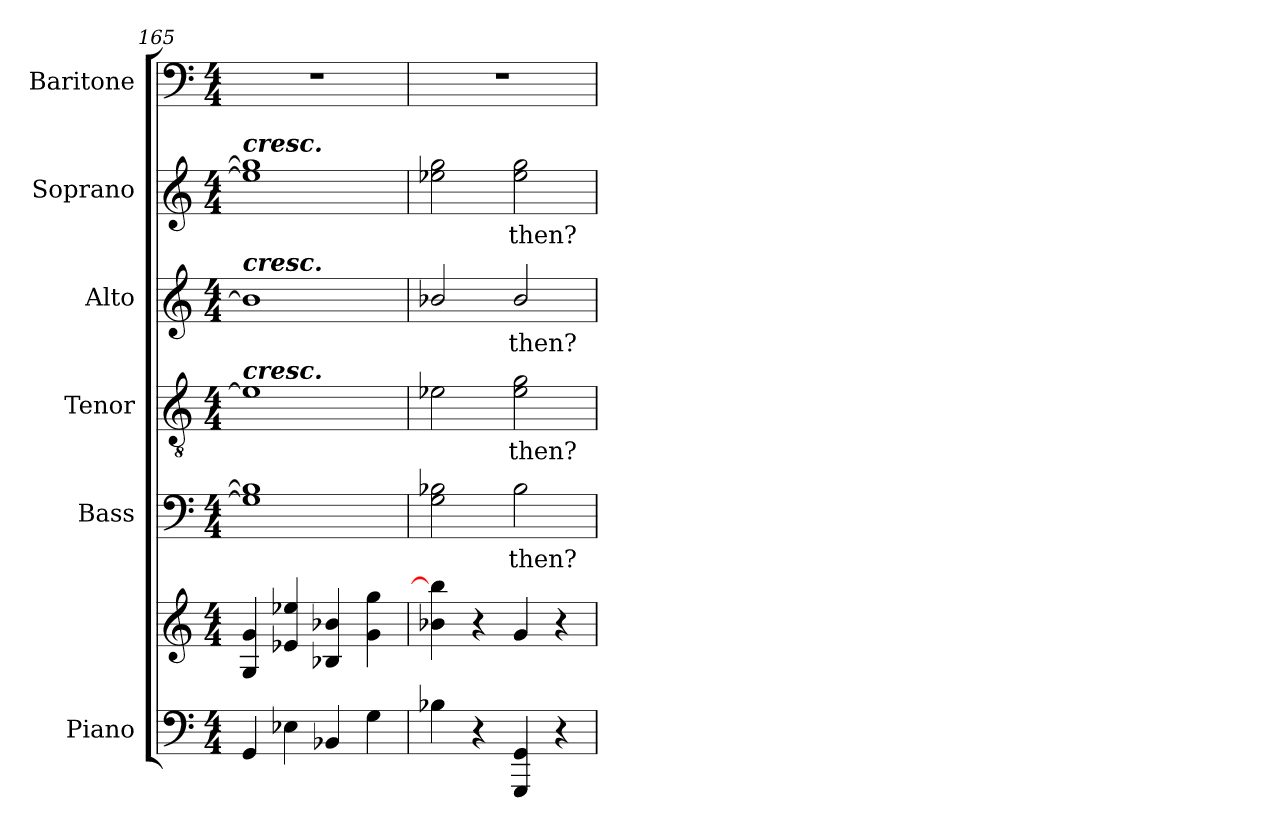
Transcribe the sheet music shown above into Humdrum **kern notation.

**kern	**kern	**kern	**text	**kern	**text	**kern	**text	**kern	**text	**kern
*part6	*part6	*part5	*part5	*part4	*part4	*part3	*part3	*part2	*part2	*part1
*staff7	*staff6	*staff5	*staff5	*staff4	*staff4	*staff3	*staff3	*staff2	*staff2	*staff1
*I"Piano	*	*I"Bass	*	*I"Tenor	*	*I"Alto	*	*I"Soprano	*	*I"Baritone
*	*	*I'B	*	*I'T	*	*I'A	*	*I'S	*	*
*clefF4	*clefG2	*clefF4	*	*clefGv2	*	*clefG2	*	*clefG2	*	*clefF4
*k[]	*k[]	*k[]	*	*k[]	*	*k[]	*	*k[]	*	*k[]
*M4/4	*M4/4	*M4/4	*	*M4/4	*	*M4/4	*	*M4/4	*	*M4/4
=165	=165	=165	=165	=165	=165	=165	=165	=165	=165	=165
!	!	!	!	!	!	!	!	!LO:TX:a:Bi:t=cresc.	!	!
!	!	!	!	!	!	!LO:TX:a:Bi:t=cresc.	!	!	!	!
!	!	!	!	!LO:TX:a:Bi:t=cresc.	!	!	!	!	!	!
4GG/	4G/ 4g/	1G] 1B-]	.	1e-]	.	1b-]	.	1ee-] 1gg]	.	1r
4E-X\	4e-X/ 4ee-X/	.	.	.	.	.	.	.	.	.
4BB-X/	4B-X/ 4b-X/	.	.	.	.	.	.	.	.	.
4G\	4g\ 4gg\	.	.	.	.	.	.	.	.	.
!!LO:PB:g=z
=166	=166	=166	=166	=166	=166	=166	=166	=166	=166	=166
4B-X\	4b-X\ 4bb-\]	2G\ 2B-X\	.	2e-X\	.	2b-X/	.	2ee-X\ 2gg\	.	1r
4r	4r	.	.	.	.	.	.	.	.	.
!	!	!	!LO:LY:b	!	!LO:LY:b	!	!LO:LY:b	!	!LO:LY:b	!
4GGG/ 4GG/	4g/	2B-\	then?	2e-\ 2g\	then?	2b-/	then?	2ee-\ 2gg\	then?	.
4r	4r	.	.	.	.	.	.	.	.	.
=	=	=	=	=	=	=	=	=	=	=
*-	*-	*-	*-	*-	*-	*-	*-	*-	*-	*-
